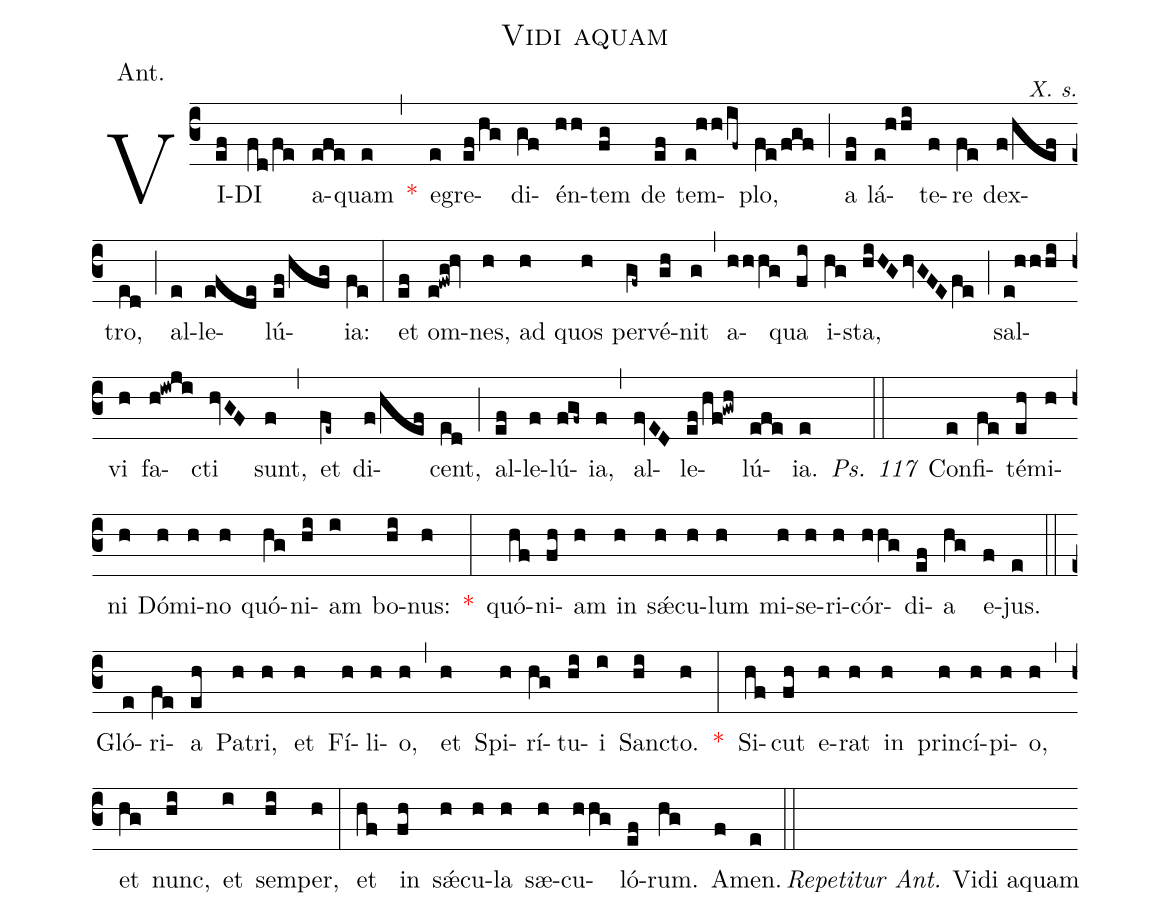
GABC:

name:Vidi aquam;
annotation:Ant.;
mode:VIII.;
office-part:Antiphon;
commentary:X. s.;
%%
(c3) VI(ef)DI(fd/fe) a(efe)quam(e) <v>\red{*}</v>(,) e(e)gre(ef/hg)di(gf)én(hh)tem(fg) de(ef) tem(e!hh/if~)plo,(fe/fgf) (;) a(ef) lá(e!hhi)te(f)re(fe) dex(f/hef)tro,(ed) (;) al(e)le(efde)lú(ef/hfg)ia:(fe) (:) et(ef) om(e!fwg!hv)nes,(h) ad(h) quos(h) per(gf~)vé(gh)nit(g) (,) a(hhhg)qua(fi) i(hg)sta,(hiHG/hvGFE/fe) (;) sal(e!hhhi)vi(h) fa(h!iwji)cti(hvGF) sunt,(f) (,) et(fe~) di(f/hef)cent,(ed) (;) al(ef)le(f)lú(fgf~)ia,(f) (,) al(fvED)le(ef/hf!gwh)lú(efe)ia.(e) <i>Ps. 117</i>(::) Con(e)fi(fe)té(eh)mi(h)ni(h) Dó(h)mi(h)no(h) quó(hg)ni(hi)am(i) bo(hi)nus:(h) <v>\red{*}</v>(:) quó(hf)ni(fh)am(h) in(h) s<sp>'ae</sp>(h)cu(h)lum(h) mi(h)se(h)ri(h)cór(hhg)di(ef)a(hg) e(f)jus.(e) (::) Gló(e)ri(fe)a(eh) Pa(h)tri,(h) et(h) Fí(h)li(h)o,(h) (,) et(h) Spi(h)rí(hg)tu(hi)i(i) Sanc(hi)to.(h) <v>\red{*}</v>(:) Si(hf)cut(fh) e(h)rat(h) in(h) prin(h)cí(h)pi(h)o,(h) (,) et(hg) nunc,(hi) et(i) sem(hi)per,(h) (:) et(hf) in(fh) s<sp>'ae</sp>(h)cu(h)la(h) sæ(h)cu(hhg)ló(ef)rum.(hg) A(f)men.(e) (::) <i>Repetitur Ant.</i> Vidi aquam()
